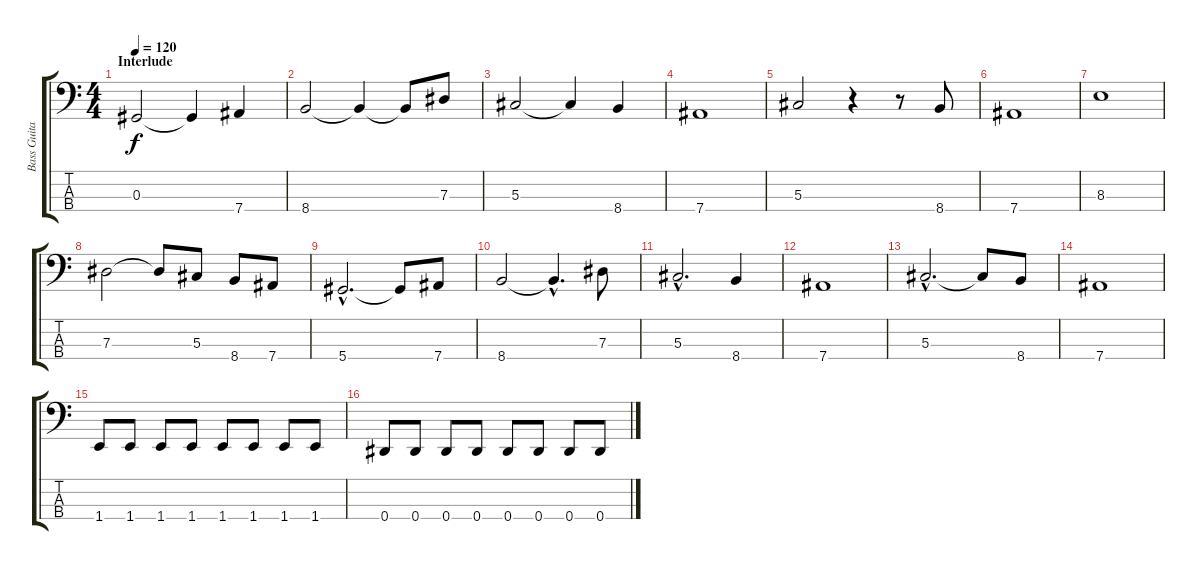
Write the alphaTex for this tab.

\track ("Bass Guitar (David Ellefson)" "Bass Guita") {instrument electricbasspick}
\staff {score tabs}
\tuning (Gb2 Db2 Ab1 Eb1) {hide}
\ts (4 4)
\section ("" "Interlude")
\tempo 120
\clef f4
\ks c
0.3.2{dy f} 0.3{t}.4 7.4.4 |
8.4.2 8.4{t}.4 8.4{t}.8 7.3.8 |
5.3.2 5.3{t}.4 8.4.4 |
7.4.1 |
5.3.2 r.4 r.8 8.4.8 |
7.4.1 |
8.3.1 |
7.3.2 7.3{t}.8 5.3.8 8.4.8 7.4.8 |
5.4{hac}.2{d} 5.4{t}.8 7.4.8 |
8.4.2 8.4{hac t}.4{d} 7.3.8 |
5.3{hac}.2{d} 8.4.4 |
7.4.1 |
5.3{hac}.2{d} 5.3{t}.8 8.4.8 |
7.4.1 |
1.4.8 1.4.8 1.4.8 1.4.8 1.4.8 1.4.8 1.4.8 1.4.8 |
0.4.8 0.4.8 0.4.8 0.4.8 0.4.8 0.4.8 0.4.8 0.4.8
